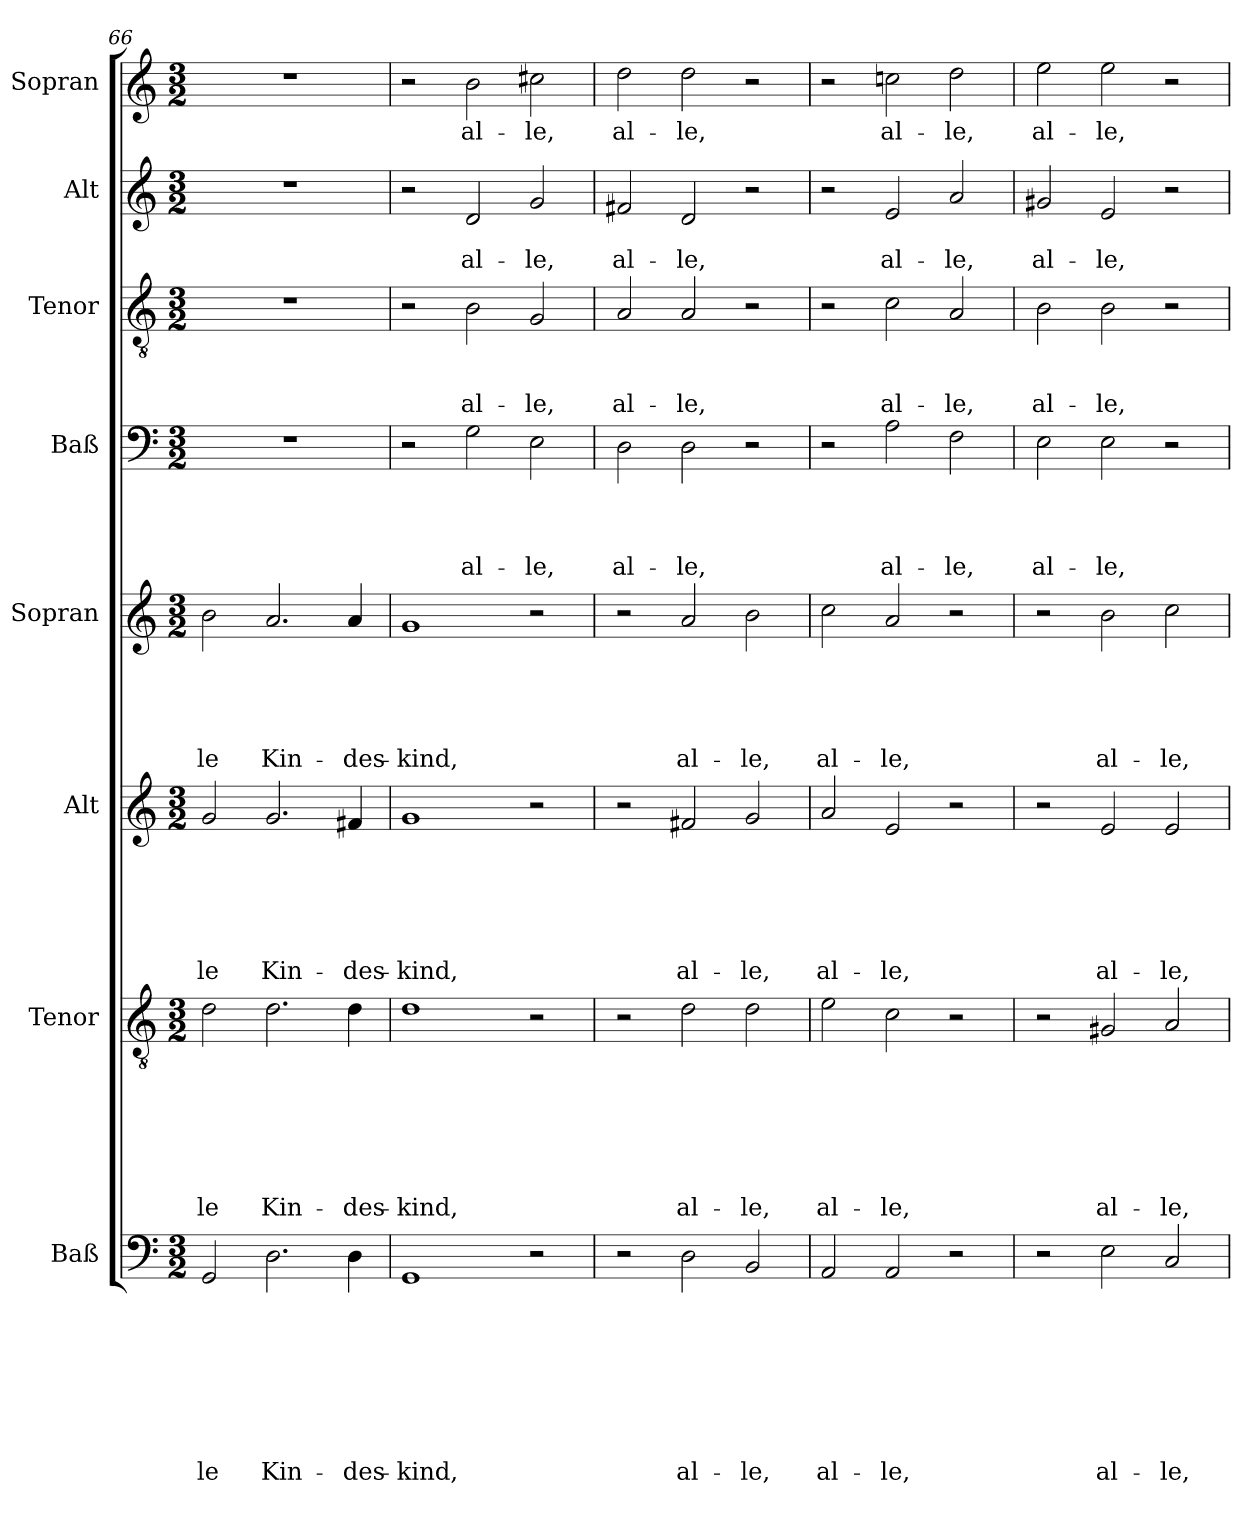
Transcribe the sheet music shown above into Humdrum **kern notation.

**kern	**text	**text	**text	**text	**text	**text	**text	**text	**kern	**text	**text	**text	**text	**text	**text	**text	**kern	**text	**text	**text	**text	**text	**text	**kern	**text	**text	**text	**text	**text	**kern	**text	**text	**text	**text	**kern	**text	**text	**text	**kern	**text	**text	**kern	**text
*part8	*part8	*part8	*part8	*part8	*part8	*part8	*part8	*part8	*part7	*part7	*part7	*part7	*part7	*part7	*part7	*part7	*part6	*part6	*part6	*part6	*part6	*part6	*part6	*part5	*part5	*part5	*part5	*part5	*part5	*part4	*part4	*part4	*part4	*part4	*part3	*part3	*part3	*part3	*part2	*part2	*part2	*part1	*part1
*staff8	*staff8	*staff8	*staff8	*staff8	*staff8	*staff8	*staff8	*staff8	*staff7	*staff7	*staff7	*staff7	*staff7	*staff7	*staff7	*staff7	*staff6	*staff6	*staff6	*staff6	*staff6	*staff6	*staff6	*staff5	*staff5	*staff5	*staff5	*staff5	*staff5	*staff4	*staff4	*staff4	*staff4	*staff4	*staff3	*staff3	*staff3	*staff3	*staff2	*staff2	*staff2	*staff1	*staff1
*I"Baß	*	*	*	*	*	*	*	*	*I"Tenor	*	*	*	*	*	*	*	*I"Alt	*	*	*	*	*	*	*I"Sopran	*	*	*	*	*	*I"Baß	*	*	*	*	*I"Tenor	*	*	*	*I"Alt	*	*	*I"Sopran	*
*clefF4	*	*	*	*	*	*	*	*	*clefGv2	*	*	*	*	*	*	*	*clefG2	*	*	*	*	*	*	*clefG2	*	*	*	*	*	*clefF4	*	*	*	*	*clefGv2	*	*	*	*clefG2	*	*	*clefG2	*
*k[]	*	*	*	*	*	*	*	*	*k[]	*	*	*	*	*	*	*	*k[]	*	*	*	*	*	*	*k[]	*	*	*	*	*	*k[]	*	*	*	*	*k[]	*	*	*	*k[]	*	*	*k[]	*
*C:	*	*	*	*	*	*	*	*	*C:	*	*	*	*	*	*	*	*C:	*	*	*	*	*	*	*C:	*	*	*	*	*	*C:	*	*	*	*	*C:	*	*	*	*C:	*	*	*C:	*
*M3/2	*	*	*	*	*	*	*	*	*M3/2	*	*	*	*	*	*	*	*M3/2	*	*	*	*	*	*	*M3/2	*	*	*	*	*	*M3/2	*	*	*	*	*M3/2	*	*	*	*M3/2	*	*	*M3/2	*
=66	=66	=66	=66	=66	=66	=66	=66	=66	=66	=66	=66	=66	=66	=66	=66	=66	=66	=66	=66	=66	=66	=66	=66	=66	=66	=66	=66	=66	=66	=66	=66	=66	=66	=66	=66	=66	=66	=66	=66	=66	=66	=66	=66
2GG/	.	.	.	.	.	.	.	-le	2d\	.	.	.	.	.	.	-le	2g/	.	.	.	.	.	-le	2b\	.	.	.	.	-le	1.r	.	.	.	.	1.r	.	.	.	1.r	.	.	1.r	.
2.D\	.	.	.	.	.	.	.	Kin-	2.d\	.	.	.	.	.	.	Kin-	2.g/	.	.	.	.	.	Kin-	2.a/	.	.	.	.	Kin-	.	.	.	.	.	.	.	.	.	.	.	.	.	.
4D\	.	.	.	.	.	.	.	-des-	4d\	.	.	.	.	.	.	-des-	4f#X/	.	.	.	.	.	-des-	4a/	.	.	.	.	-des-	.	.	.	.	.	.	.	.	.	.	.	.	.	.
=67	=67	=67	=67	=67	=67	=67	=67	=67	=67	=67	=67	=67	=67	=67	=67	=67	=67	=67	=67	=67	=67	=67	=67	=67	=67	=67	=67	=67	=67	=67	=67	=67	=67	=67	=67	=67	=67	=67	=67	=67	=67	=67	=67
1GG	.	.	.	.	.	.	.	-kind,	1d	.	.	.	.	.	.	-kind,	1g	.	.	.	.	.	-kind,	1g	.	.	.	.	-kind,	2r	.	.	.	.	2r	.	.	.	2r	.	.	2r	.
.	.	.	.	.	.	.	.	.	.	.	.	.	.	.	.	.	.	.	.	.	.	.	.	.	.	.	.	.	.	2G\	.	.	.	al-	2B\	.	.	al-	2d/	.	al-	2b\	al-
2r	.	.	.	.	.	.	.	.	2r	.	.	.	.	.	.	.	2r	.	.	.	.	.	.	2r	.	.	.	.	.	2E\	.	.	.	-le,	2G/	.	.	-le,	2g/	.	-le,	2cc#X\	-le,
!!LO:PB:g=z
=68	=68	=68	=68	=68	=68	=68	=68	=68	=68	=68	=68	=68	=68	=68	=68	=68	=68	=68	=68	=68	=68	=68	=68	=68	=68	=68	=68	=68	=68	=68	=68	=68	=68	=68	=68	=68	=68	=68	=68	=68	=68	=68	=68
2r	.	.	.	.	.	.	.	.	2r	.	.	.	.	.	.	.	2r	.	.	.	.	.	.	2r	.	.	.	.	.	2D\	.	.	.	al-	2A/	.	.	al-	2f#X/	.	al-	2dd\	al-
2D\	.	.	.	.	.	.	.	al-	2d\	.	.	.	.	.	.	al-	2f#X/	.	.	.	.	.	al-	2a/	.	.	.	.	al-	2D\	.	.	.	-le,	2A/	.	.	-le,	2d/	.	-le,	2dd\	-le,
2BB/	.	.	.	.	.	.	.	-le,	2d\	.	.	.	.	.	.	-le,	2g/	.	.	.	.	.	-le,	2b\	.	.	.	.	-le,	2r	.	.	.	.	2r	.	.	.	2r	.	.	2r	.
=69	=69	=69	=69	=69	=69	=69	=69	=69	=69	=69	=69	=69	=69	=69	=69	=69	=69	=69	=69	=69	=69	=69	=69	=69	=69	=69	=69	=69	=69	=69	=69	=69	=69	=69	=69	=69	=69	=69	=69	=69	=69	=69	=69
2AA/	.	.	.	.	.	.	.	al-	2e\	.	.	.	.	.	.	al-	2a/	.	.	.	.	.	al-	2cc\	.	.	.	.	al-	2r	.	.	.	.	2r	.	.	.	2r	.	.	2r	.
2AA/	.	.	.	.	.	.	.	-le,	2c\	.	.	.	.	.	.	-le,	2e/	.	.	.	.	.	-le,	2a/	.	.	.	.	-le,	2A\	.	.	.	al-	2c\	.	.	al-	2e/	.	al-	2ccn\	al-
2r	.	.	.	.	.	.	.	.	2r	.	.	.	.	.	.	.	2r	.	.	.	.	.	.	2r	.	.	.	.	.	2F\	.	.	.	-le,	2A/	.	.	-le,	2a/	.	-le,	2dd\	-le,
=70	=70	=70	=70	=70	=70	=70	=70	=70	=70	=70	=70	=70	=70	=70	=70	=70	=70	=70	=70	=70	=70	=70	=70	=70	=70	=70	=70	=70	=70	=70	=70	=70	=70	=70	=70	=70	=70	=70	=70	=70	=70	=70	=70
2r	.	.	.	.	.	.	.	.	2r	.	.	.	.	.	.	.	2r	.	.	.	.	.	.	2r	.	.	.	.	.	2E\	.	.	.	al-	2B\	.	.	al-	2g#X/	.	al-	2ee\	al-
2E\	.	.	.	.	.	.	.	al-	2G#X/	.	.	.	.	.	.	al-	2e/	.	.	.	.	.	al-	2b\	.	.	.	.	al-	2E\	.	.	.	-le,	2B\	.	.	-le,	2e/	.	-le,	2ee\	-le,
2C/	.	.	.	.	.	.	.	-le,	2A/	.	.	.	.	.	.	-le,	2e/	.	.	.	.	.	-le,	2cc\	.	.	.	.	-le,	2r	.	.	.	.	2r	.	.	.	2r	.	.	2r	.
=	=	=	=	=	=	=	=	=	=	=	=	=	=	=	=	=	=	=	=	=	=	=	=	=	=	=	=	=	=	=	=	=	=	=	=	=	=	=	=	=	=	=	=
*-	*-	*-	*-	*-	*-	*-	*-	*-	*-	*-	*-	*-	*-	*-	*-	*-	*-	*-	*-	*-	*-	*-	*-	*-	*-	*-	*-	*-	*-	*-	*-	*-	*-	*-	*-	*-	*-	*-	*-	*-	*-	*-	*-
